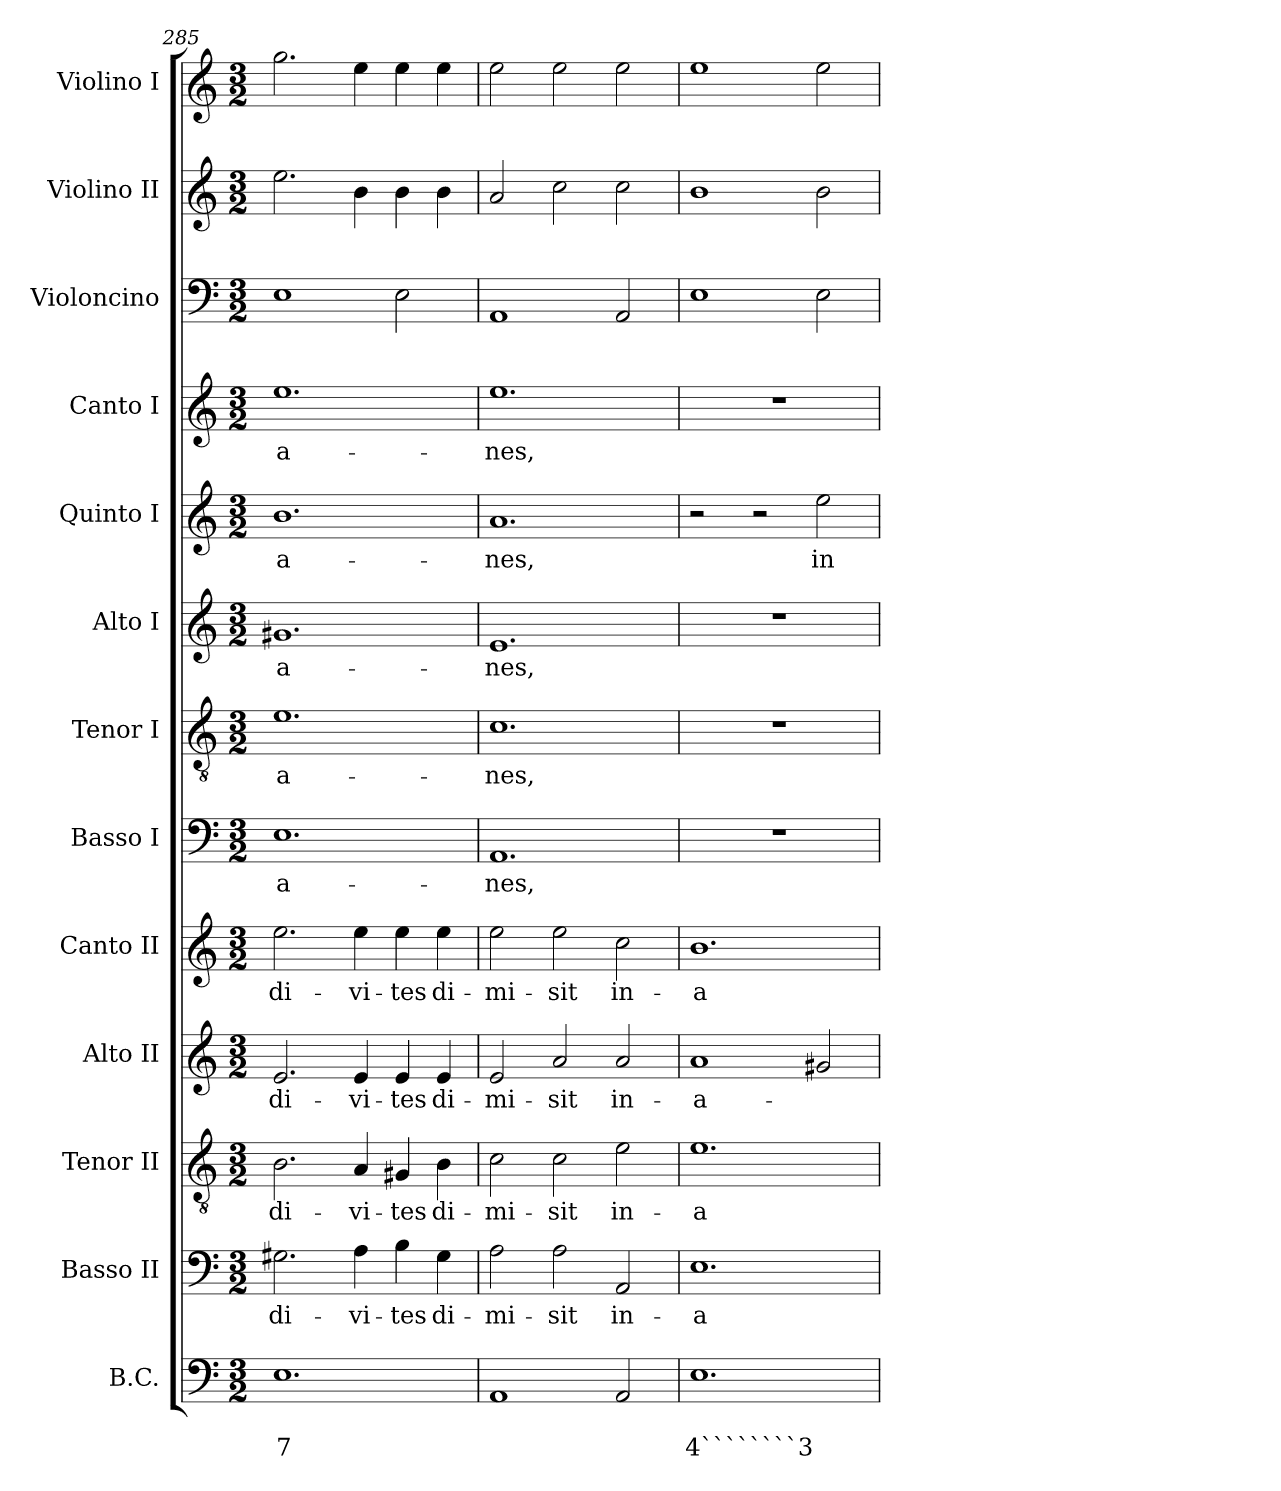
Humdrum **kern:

**kern	**text	**text	**kern	**text	**kern	**text	**kern	**text	**kern	**text	**kern	**text	**kern	**text	**kern	**text	**kern	**text	**kern	**text	**kern	**kern	**kern
*part13	*part13	*part13	*part12	*part12	*part11	*part11	*part10	*part10	*part9	*part9	*part8	*part8	*part7	*part7	*part6	*part6	*part5	*part5	*part4	*part4	*part3	*part2	*part1
*staff13	*staff13	*staff13	*staff12	*staff12	*staff11	*staff11	*staff10	*staff10	*staff9	*staff9	*staff8	*staff8	*staff7	*staff7	*staff6	*staff6	*staff5	*staff5	*staff4	*staff4	*staff3	*staff2	*staff1
*I"B.C.	*	*	*I"Basso II	*	*I"Tenor II	*	*I"Alto II	*	*I"Canto II	*	*I"Basso I	*	*I"Tenor I	*	*I"Alto I	*	*I"Quinto I	*	*I"Canto I	*	*I"Violoncino	*I"Violino II	*I"Violino I
*I'BC	*	*	*I'B 2	*	*I'T 2	*	*I'A 2	*	*I'C 2	*	*I'B 1	*	*I'T 1	*	*I'A 1	*	*I'Q 1	*	*I'C 1	*	*	*I'Vln. II	*I'Vln. I
!!LO:PB:g=z
*clefF4	*	*	*clefF4	*	*clefGv2	*	*clefG2	*	*clefG2	*	*clefF4	*	*clefGv2	*	*clefG2	*	*clefG2	*	*clefG2	*	*clefF4	*clefG2	*clefG2
*k[]	*	*	*k[]	*	*k[]	*	*k[]	*	*k[]	*	*k[]	*	*k[]	*	*k[]	*	*k[]	*	*k[]	*	*k[]	*k[]	*k[]
*C:	*	*	*C:	*	*C:	*	*C:	*	*C:	*	*C:	*	*C:	*	*C:	*	*C:	*	*C:	*	*C:	*C:	*C:
*M3/2	*	*	*M3/2	*	*M3/2	*	*M3/2	*	*M3/2	*	*M3/2	*	*M3/2	*	*M3/2	*	*M3/2	*	*M3/2	*	*M3/2	*M3/2	*M3/2
=285	=285	=285	=285	=285	=285	=285	=285	=285	=285	=285	=285	=285	=285	=285	=285	=285	=285	=285	=285	=285	=285	=285	=285
!	!	!LO:LY:b	!	!	!	!	!	!	!	!	!	!	!	!	!	!	!	!	!	!	!	!	!
!	!	!	!	!LO:LY:b	!	!	!	!	!	!	!	!	!	!	!	!	!	!	!	!	!	!	!
!	!	!	!	!	!	!LO:LY:b	!	!	!	!	!	!	!	!	!	!	!	!	!	!	!	!	!
!	!	!	!	!	!	!	!	!LO:LY:b	!	!	!	!	!	!	!	!	!	!	!	!	!	!	!
!	!	!	!	!	!	!	!	!	!	!LO:LY:b	!	!	!	!	!	!	!	!	!	!	!	!	!
!	!	!	!	!	!	!	!	!	!	!	!	!LO:LY:b	!	!	!	!	!	!	!	!	!	!	!
!	!	!	!	!	!	!	!	!	!	!	!	!	!	!LO:LY:b	!	!	!	!	!	!	!	!	!
!	!	!	!	!	!	!	!	!	!	!	!	!	!	!	!	!LO:LY:b	!	!	!	!	!	!	!
!	!	!	!	!	!	!	!	!	!	!	!	!	!	!	!	!	!	!LO:LY:b	!	!	!	!	!
!	!	!	!	!	!	!	!	!	!	!	!	!	!	!	!	!	!	!	!	!LO:LY:b	!	!	!
1.E	.	7	2.G#X\	di-	2.B\	di-	2.e/	di-	2.ee\	di-	1.E	-a-	1.e	-a-	1.g#X	-a-	1.b	-a-	1.ee	-a-	1E	2.ee\	2.gg\
!	!	!	!	!LO:LY:b	!	!	!	!	!	!	!	!	!	!	!	!	!	!	!	!	!	!	!
!	!	!	!	!	!	!LO:LY:b	!	!	!	!	!	!	!	!	!	!	!	!	!	!	!	!	!
!	!	!	!	!	!	!	!	!LO:LY:b	!	!	!	!	!	!	!	!	!	!	!	!	!	!	!
!	!	!	!	!	!	!	!	!	!	!LO:LY:b	!	!	!	!	!	!	!	!	!	!	!	!	!
.	.	.	4A\	-vi-	4A/	-vi-	4e/	-vi-	4ee\	-vi-	.	.	.	.	.	.	.	.	.	.	.	4b\	4ee\
!	!	!	!	!LO:LY:b	!	!	!	!	!	!	!	!	!	!	!	!	!	!	!	!	!	!	!
!	!	!	!	!	!	!LO:LY:b	!	!	!	!	!	!	!	!	!	!	!	!	!	!	!	!	!
!	!	!	!	!	!	!	!	!LO:LY:b	!	!	!	!	!	!	!	!	!	!	!	!	!	!	!
!	!	!	!	!	!	!	!	!	!	!LO:LY:b	!	!	!	!	!	!	!	!	!	!	!	!	!
.	.	.	4B\	-tes	4G#X/	-tes	4e/	-tes	4ee\	-tes	.	.	.	.	.	.	.	.	.	.	2E\	4b\	4ee\
!	!	!	!	!LO:LY:b	!	!	!	!	!	!	!	!	!	!	!	!	!	!	!	!	!	!	!
!	!	!	!	!	!	!LO:LY:b	!	!	!	!	!	!	!	!	!	!	!	!	!	!	!	!	!
!	!	!	!	!	!	!	!	!LO:LY:b	!	!	!	!	!	!	!	!	!	!	!	!	!	!	!
!	!	!	!	!	!	!	!	!	!	!LO:LY:b	!	!	!	!	!	!	!	!	!	!	!	!	!
.	.	.	4G#\	di-	4B\	di-	4e/	di-	4ee\	di-	.	.	.	.	.	.	.	.	.	.	.	4b\	4ee\
=286	=286	=286	=286	=286	=286	=286	=286	=286	=286	=286	=286	=286	=286	=286	=286	=286	=286	=286	=286	=286	=286	=286	=286
!	!	!	!	!LO:LY:b	!	!	!	!	!	!	!	!	!	!	!	!	!	!	!	!	!	!	!
!	!	!	!	!	!	!LO:LY:b	!	!	!	!	!	!	!	!	!	!	!	!	!	!	!	!	!
!	!	!	!	!	!	!	!	!LO:LY:b	!	!	!	!	!	!	!	!	!	!	!	!	!	!	!
!	!	!	!	!	!	!	!	!	!	!LO:LY:b	!	!	!	!	!	!	!	!	!	!	!	!	!
!	!	!	!	!	!	!	!	!	!	!	!	!LO:LY:b	!	!	!	!	!	!	!	!	!	!	!
!	!	!	!	!	!	!	!	!	!	!	!	!	!	!LO:LY:b	!	!	!	!	!	!	!	!	!
!	!	!	!	!	!	!	!	!	!	!	!	!	!	!	!	!LO:LY:b	!	!	!	!	!	!	!
!	!	!	!	!	!	!	!	!	!	!	!	!	!	!	!	!	!	!LO:LY:b	!	!	!	!	!
!	!	!	!	!	!	!	!	!	!	!	!	!	!	!	!	!	!	!	!	!LO:LY:b	!	!	!
1AA	.	.	2A\	-mi-	2c\	-mi-	2e/	-mi-	2ee\	-mi-	1.AA	-nes,	1.c	-nes,	1.e	-nes,	1.a	-nes,	1.ee	-nes,	1AA	2a/	2ee\
!	!	!	!	!LO:LY:b	!	!	!	!	!	!	!	!	!	!	!	!	!	!	!	!	!	!	!
!	!	!	!	!	!	!LO:LY:b	!	!	!	!	!	!	!	!	!	!	!	!	!	!	!	!	!
!	!	!	!	!	!	!	!	!LO:LY:b	!	!	!	!	!	!	!	!	!	!	!	!	!	!	!
!	!	!	!	!	!	!	!	!	!	!LO:LY:b	!	!	!	!	!	!	!	!	!	!	!	!	!
.	.	.	2A\	-sit	2c\	-sit	2a/	-sit	2ee\	-sit	.	.	.	.	.	.	.	.	.	.	.	2cc\	2ee\
!	!	!	!	!LO:LY:b	!	!	!	!	!	!	!	!	!	!	!	!	!	!	!	!	!	!	!
!	!	!	!	!	!	!LO:LY:b	!	!	!	!	!	!	!	!	!	!	!	!	!	!	!	!	!
!	!	!	!	!	!	!	!	!LO:LY:b	!	!	!	!	!	!	!	!	!	!	!	!	!	!	!
!	!	!	!	!	!	!	!	!	!	!LO:LY:b	!	!	!	!	!	!	!	!	!	!	!	!	!
2AA/	.	.	2AA/	in-	2e\	in-	2a/	in-	2cc\	in-	.	.	.	.	.	.	.	.	.	.	2AA/	2cc\	2ee\
=287	=287	=287	=287	=287	=287	=287	=287	=287	=287	=287	=287	=287	=287	=287	=287	=287	=287	=287	=287	=287	=287	=287	=287
!	!	!LO:LY:b	!	!	!	!	!	!	!	!	!	!	!	!	!	!	!	!	!	!	!	!	!
!	!	!	!	!LO:LY:b	!	!	!	!	!	!	!	!	!	!	!	!	!	!	!	!	!	!	!
!	!	!	!	!	!	!LO:LY:b	!	!	!	!	!	!	!	!	!	!	!	!	!	!	!	!	!
!	!	!	!	!	!	!	!	!LO:LY:b	!	!	!	!	!	!	!	!	!	!	!	!	!	!	!
!	!	!	!	!	!	!	!	!	!	!LO:LY:b	!	!	!	!	!	!	!	!	!	!	!	!	!
1.E	.	4````````3	1.E	-a-	1.e	-a-	1a	-a-	1.b	-a-	1.r	.	1.r	.	1.r	.	2r	.	1.r	.	1E	1b	1ee
.	.	.	.	.	.	.	.	.	.	.	.	.	.	.	.	.	2r	.	.	.	.	.	.
!	!	!	!	!	!	!	!	!	!	!	!	!	!	!	!	!	!	!LO:LY:b	!	!	!	!	!
.	.	.	.	.	.	.	2g#X/	.	.	.	.	.	.	.	.	.	2ee\	in-	.	.	2E\	2b\	2ee\
=	=	=	=	=	=	=	=	=	=	=	=	=	=	=	=	=	=	=	=	=	=	=	=
*-	*-	*-	*-	*-	*-	*-	*-	*-	*-	*-	*-	*-	*-	*-	*-	*-	*-	*-	*-	*-	*-	*-	*-
